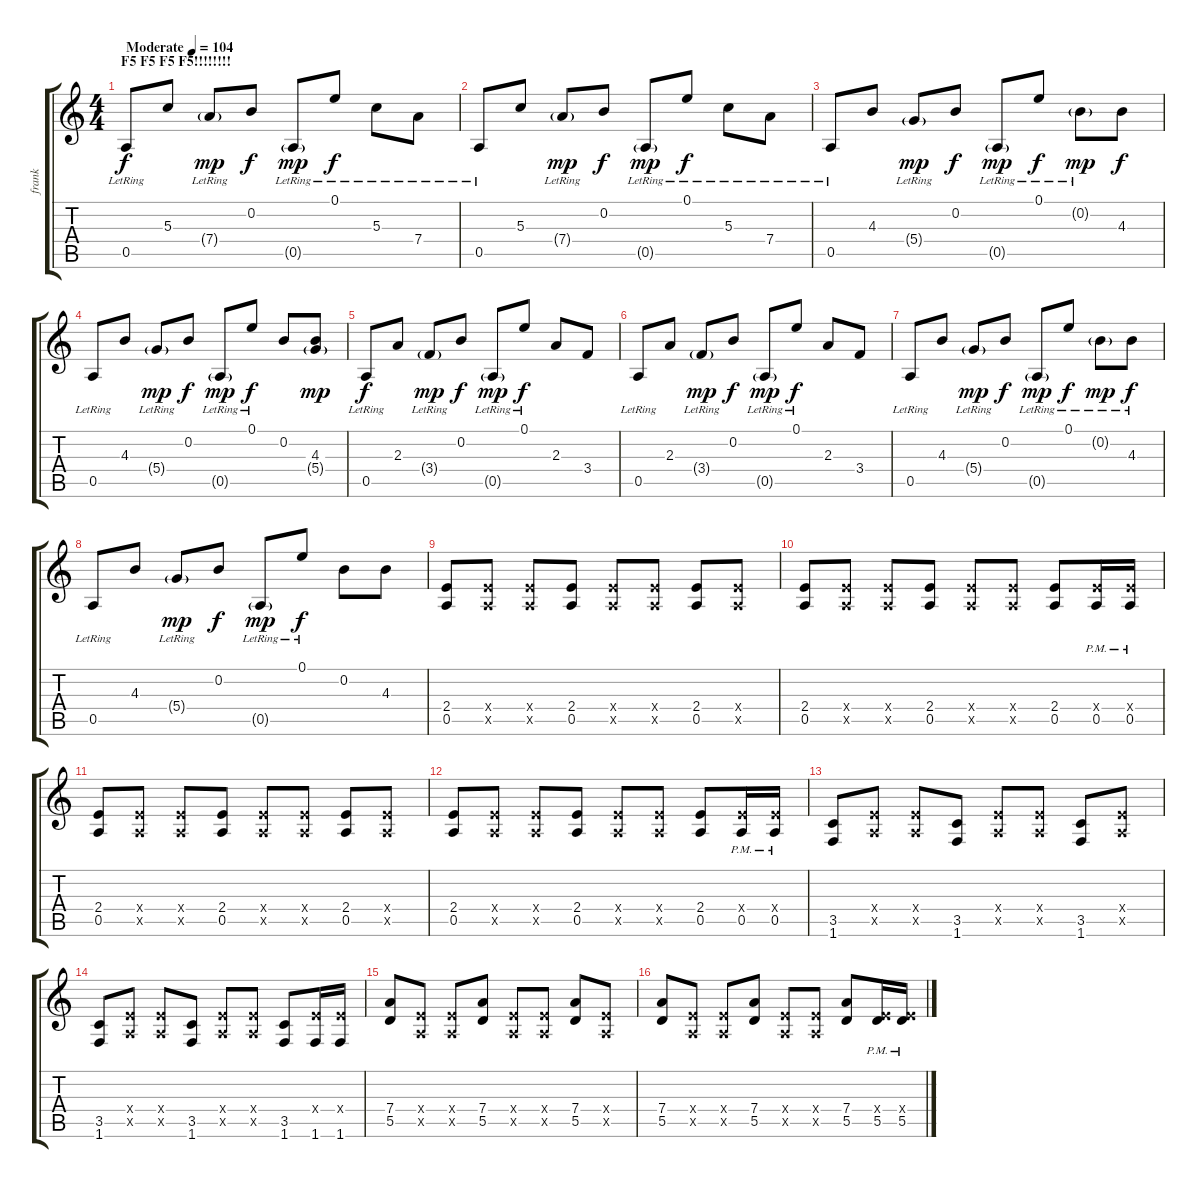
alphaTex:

\track ("frank" "frank") {instrument overdrivenguitar}
\staff {score tabs}
\tuning (E4 B3 G3 D3 A2 E2) {hide}
\ts (4 4)
\section ("" "F5 F5 F5 F5!!!!!!!!")
\tempo (104 "Moderate")
\clef g2
\ks c
0.5{lr}.8{dy f instrument electricguitarclean} 5.3.8 7.4{g lr}.8{dy mp} 0.2.8{dy f} 0.5{g lr}.8{dy mp} 0.1{lr}.8{dy f} 5.3{lr}.8 7.4{lr}.8 |
0.5{lr}.8 5.3.8 7.4{g lr}.8{dy mp} 0.2.8{dy f} 0.5{g lr}.8{dy mp} 0.1{lr}.8{dy f} 5.3{lr}.8 7.4{lr}.8 |
0.5{lr}.8 4.3.8 5.4{g lr}.8{dy mp} 0.2.8{dy f} 0.5{g lr}.8{dy mp} 0.1{lr}.8{dy f} 0.2{g lr}.8{dy mp} 4.3.8{dy f} |
0.5{lr}.8 4.3.8 5.4{g lr}.8{dy mp} 0.2.8{dy f} 0.5{g lr}.8{dy mp} 0.1{lr}.8{dy f} 0.2.8 (4.3 5.4{g}).8{dy mp} |
0.5{lr}.8{dy f} 2.3.8 3.4{g lr}.8{dy mp} 0.2.8{dy f} 0.5{g lr}.8{dy mp} 0.1{lr}.8{dy f} 2.3.8 3.4.8 |
0.5{lr}.8 2.3.8 3.4{g lr}.8{dy mp} 0.2.8{dy f} 0.5{g lr}.8{dy mp} 0.1{lr}.8{dy f} 2.3.8 3.4.8 |
0.5{lr}.8 4.3.8 5.4{g lr}.8{dy mp} 0.2.8{dy f} 0.5{g lr}.8{dy mp} 0.1{lr}.8{dy f} 0.2{g lr}.8{dy mp} 4.3{lr}.8{dy f} |
0.5{lr}.8 4.3.8 5.4{g lr}.8{dy mp} 0.2.8{dy f} 0.5{g lr}.8{dy mp} 0.1{lr}.8{dy f} 0.2.8 4.3.8 |
(2.4 0.5).8{instrument distortionguitar} (2.4{x} 0.5{x}).8 (2.4{x} 0.5{x}).8 (2.4 0.5).8 (2.4{x} 0.5{x}).8 (2.4{x} 0.5{x}).8 (2.4 0.5).8 (2.4{x} 0.5{x}).8 |
(2.4 0.5).8 (2.4{x} 0.5{x}).8 (2.4{x} 0.5{x}).8 (2.4 0.5).8 (2.4{x} 0.5{x}).8 (2.4{x} 0.5{x}).8 (2.4 0.5).8 (2.4{x} 0.5{pm}).16 (2.4{x} 0.5{pm}).16 |
(2.4 0.5).8{instrument distortionguitar} (2.4{x} 0.5{x}).8 (2.4{x} 0.5{x}).8 (2.4 0.5).8 (2.4{x} 0.5{x}).8 (2.4{x} 0.5{x}).8 (2.4 0.5).8 (2.4{x} 0.5{x}).8 |
(2.4 0.5).8 (2.4{x} 0.5{x}).8 (2.4{x} 0.5{x}).8 (2.4 0.5).8 (2.4{x} 0.5{x}).8 (2.4{x} 0.5{x}).8 (2.4 0.5).8 (2.4{x} 0.5{pm}).16 (2.4{x} 0.5{pm}).16 |
(3.5 1.6).8{instrument distortionguitar} (2.4{x} 0.5{x}).8 (2.4{x} 0.5{x}).8 (3.5 1.6).8 (2.4{x} 0.5{x}).8 (2.4{x} 0.5{x}).8 (3.5 1.6).8 (2.4{x} 0.5{x}).8 |
(3.5 1.6).8 (2.4{x} 0.5{x}).8 (2.4{x} 0.5{x}).8 (3.5 1.6).8 (2.4{x} 0.5{x}).8 (2.4{x} 0.5{x}).8 (3.5 1.6).8 (2.4{x} 1.6).16 (2.4{x} 1.6).16 |
(7.4 5.5).8{instrument distortionguitar} (2.4{x} 0.5{x}).8 (2.4{x} 0.5{x}).8 (7.4 5.5).8 (2.4{x} 0.5{x}).8 (2.4{x} 0.5{x}).8 (7.4 5.5).8 (2.4{x} 0.5{x}).8 |
(7.4 5.5).8 (2.4{x} 0.5{x}).8 (2.4{x} 0.5{x}).8 (7.4 5.5).8 (2.4{x} 0.5{x}).8 (2.4{x} 0.5{x}).8 (7.4 5.5).8 (2.4{x} 5.5{pm}).16 (2.4{x} 5.5{pm}).16
